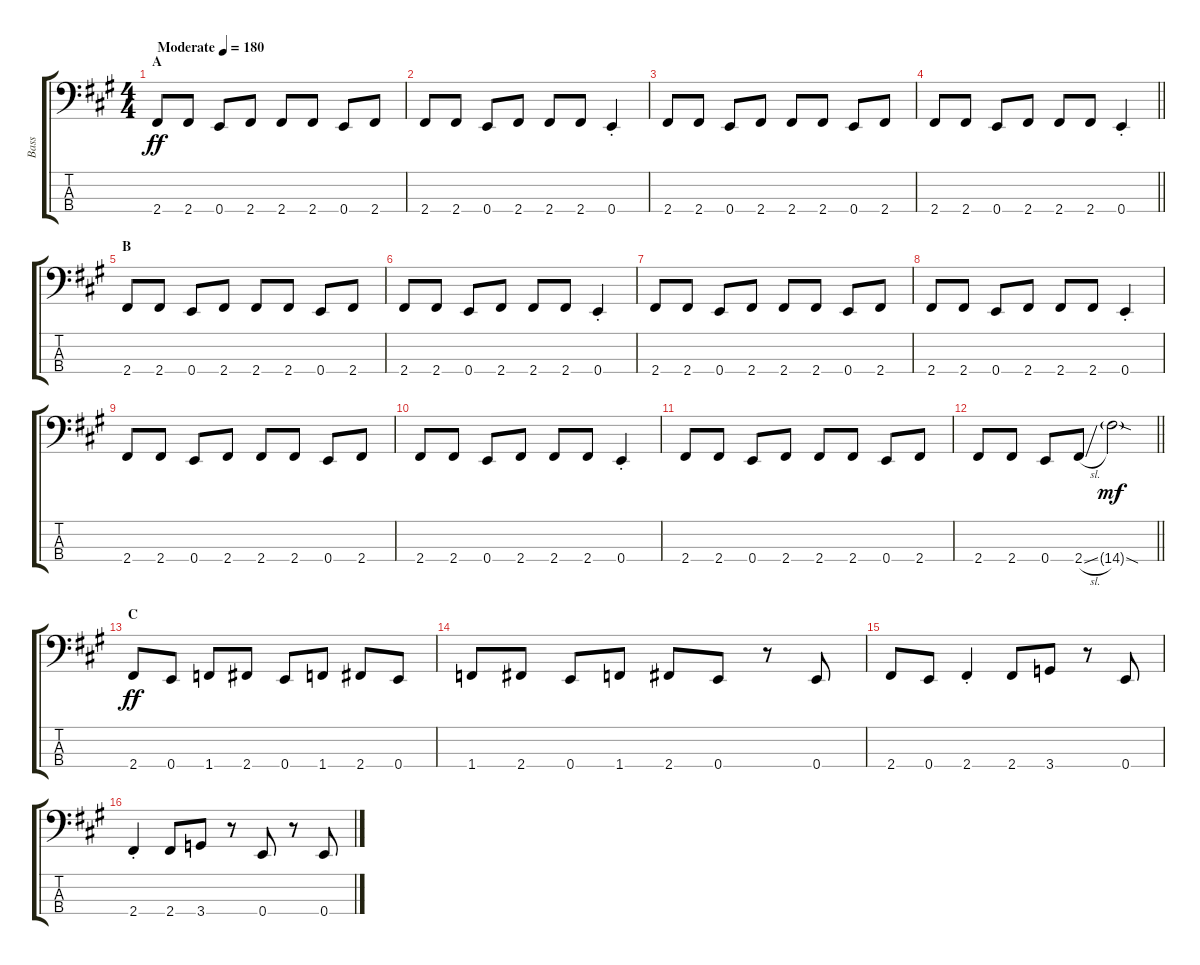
\track ("Bass" "Bass") {instrument electricbasspick}
\staff {score tabs}
\tuning (G2 D2 A1 E1) {hide}
\ts (4 4)
\section ("" "A")
\tempo (180 "Moderate")
\clef f4
\ks a
2.4.8{dy ff instrument electricbasspick} 2.4.8 0.4.8 2.4.8 2.4.8 2.4.8 0.4.8 2.4.8 |
2.4.8 2.4.8 0.4.8 2.4.8 2.4.8 2.4.8 0.4{st}.4 |
2.4.8 2.4.8 0.4.8 2.4.8 2.4.8 2.4.8 0.4.8 2.4.8 |
\barLineRight lightlight
2.4.8 2.4.8 0.4.8 2.4.8 2.4.8 2.4.8 0.4{st}.4 |
\section ("" "B")
2.4.8 2.4.8 0.4.8 2.4.8 2.4.8 2.4.8 0.4.8 2.4.8 |
2.4.8 2.4.8 0.4.8 2.4.8 2.4.8 2.4.8 0.4{st}.4 |
2.4.8 2.4.8 0.4.8 2.4.8 2.4.8 2.4.8 0.4.8 2.4.8 |
2.4.8 2.4.8 0.4.8 2.4.8 2.4.8 2.4.8 0.4{st}.4 |
2.4.8 2.4.8 0.4.8 2.4.8 2.4.8 2.4.8 0.4.8 2.4.8 |
2.4.8 2.4.8 0.4.8 2.4.8 2.4.8 2.4.8 0.4{st}.4 |
2.4.8 2.4.8 0.4.8 2.4.8 2.4.8 2.4.8 0.4.8 2.4.8 |
\barLineRight lightlight
2.4.8 2.4.8 0.4.8 2.4{sl}.8 14.4{sod g}.2{dy mf} |
\section ("" "C")
2.4.8{dy ff} 0.4.8 1.4.8 2.4.8 0.4.8 1.4.8 2.4.8 0.4.8 |
1.4.8 2.4.8 0.4.8 1.4.8 2.4.8 0.4.8 r.8 0.4.8 |
2.4.8 0.4.8 2.4{st}.4 2.4.8 3.4.8 r.8 0.4.8 |
2.4{st}.4 2.4.8 3.4.8 r.8 0.4.8 r.8 0.4.8
